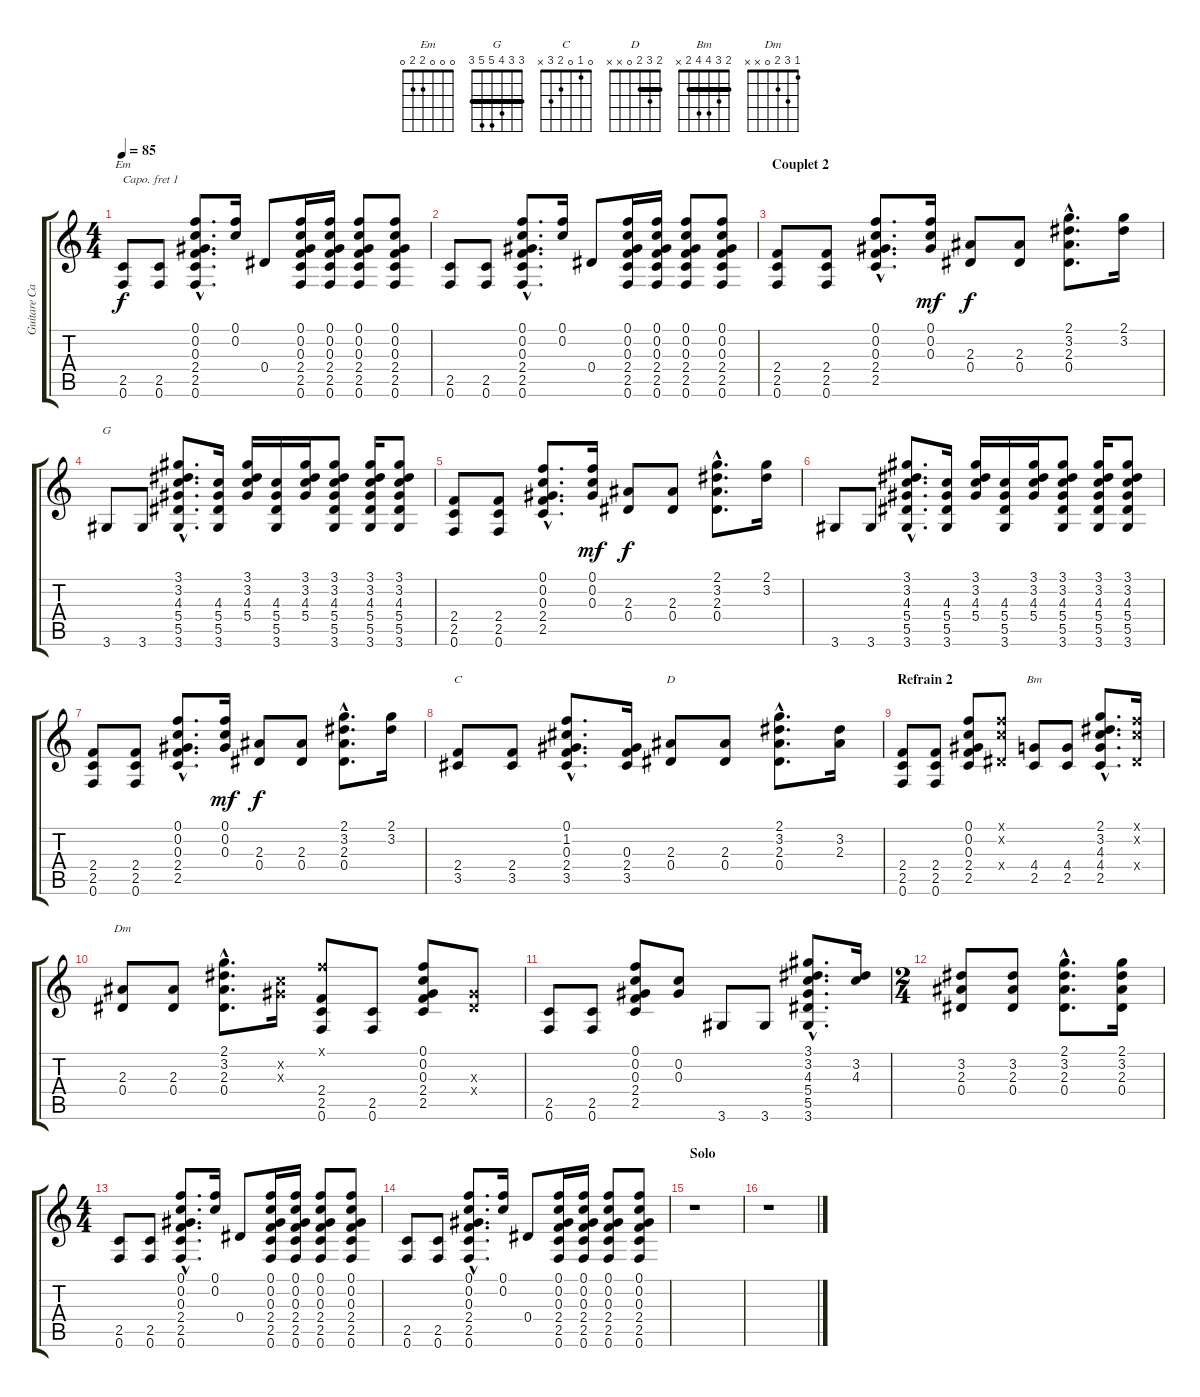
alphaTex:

\track ("Guitare Capo 1" "Guitare Ca") {instrument acousticguitarsteel}
\staff {score tabs}
\capo 1
\tuning (E4 B3 G3 D3 A2 E2) {hide}
\chord ("Em" 0 0 0 2 2 0)
\chord ("G" 3 3 4 5 5 3) {barre 3}
\chord ("C" 0 1 0 2 3 x)
\chord ("D" 2 3 2 0 x x) {barre 2}
\chord ("Bm" 2 3 4 4 2 x) {barre 2}
\chord ("Dm" 1 3 2 0 x x)
\ts (4 4)
\tempo 85
\clef g2
\ks c
(2.5 0.6).8{ch "Em" dy f} (2.5 0.6).8 (0.1{hac} 0.2{hac} 0.3{hac} 2.4{hac} 2.5{hac} 0.6{hac}).8{d} (0.1 0.2).16 0.4.8 (0.1 0.2 0.3 2.4 2.5 0.6).16 (0.1 0.2 0.3 2.4 2.5 0.6).16 (0.1 0.2 0.3 2.4 2.5 0.6).8 (0.1 0.2 0.3 2.4 2.5 0.6).8 |
(2.5 0.6).8 (2.5 0.6).8 (0.1{hac} 0.2{hac} 0.3{hac} 2.4{hac} 2.5{hac} 0.6{hac}).8{d} (0.1 0.2).16 0.4.8 (0.1 0.2 0.3 2.4 2.5 0.6).16 (0.1 0.2 0.3 2.4 2.5 0.6).16 (0.1 0.2 0.3 2.4 2.5 0.6).8 (0.1 0.2 0.3 2.4 2.5 0.6).8 |
\section ("" "Couplet 2")
(2.4 2.5 0.6).8 (2.4 2.5 0.6).8 (0.1{hac} 0.2{hac} 0.3{hac} 2.4{hac} 2.5{hac}).8{d} (0.1 0.2 0.3).16{dy mf} (2.3 0.4).8{dy f} (2.3 0.4).8 (2.1{hac} 3.2{hac} 2.3{hac} 0.4{hac}).8{d} (2.1 3.2).16 |
3.6.8{ch "G"} 3.6.8 (3.1{hac} 3.2{hac} 4.3{hac} 5.4{hac} 5.5{hac} 3.6{hac}).8{d} (4.3 5.4 5.5 3.6).16 (3.1 3.2 4.3 5.4).16 (4.3 5.4 5.5 3.6).16 (3.1 3.2 4.3 5.4).16 (3.1 3.2 4.3 5.4 5.5 3.6).8 (3.1 3.2 4.3 5.4 5.5 3.6).16 (3.1 3.2 4.3 5.4 5.5 3.6).8 |
(2.4 2.5 0.6).8 (2.4 2.5 0.6).8 (0.1{hac} 0.2{hac} 0.3{hac} 2.4{hac} 2.5{hac}).8{d} (0.1 0.2 0.3).16{dy mf} (2.3 0.4).8{dy f} (2.3 0.4).8 (2.1{hac} 3.2{hac} 2.3{hac} 0.4{hac}).8{d} (2.1 3.2).16 |
3.6.8 3.6.8 (3.1{hac} 3.2{hac} 4.3{hac} 5.4{hac} 5.5{hac} 3.6{hac}).8{d} (4.3 5.4 5.5 3.6).16 (3.1 3.2 4.3 5.4).16 (4.3 5.4 5.5 3.6).16 (3.1 3.2 4.3 5.4).16 (3.1 3.2 4.3 5.4 5.5 3.6).8 (3.1 3.2 4.3 5.4 5.5 3.6).16 (3.1 3.2 4.3 5.4 5.5 3.6).8 |
(2.4 2.5 0.6).8 (2.4 2.5 0.6).8 (0.1{hac} 0.2{hac} 0.3{hac} 2.4{hac} 2.5{hac}).8{d} (0.1 0.2 0.3).16{dy mf} (2.3 0.4).8{dy f} (2.3 0.4).8 (2.1{hac} 3.2{hac} 2.3{hac} 0.4{hac}).8{d} (2.1 3.2).16 |
(2.4 3.5).8{ch "C"} (2.4 3.5).8 (0.1{hac} 1.2{hac} 0.3{hac} 2.4{hac} 3.5{hac}).8{d} (0.3 2.4 3.5).16 (2.3 0.4).8{ch "D"} (2.3 0.4).8 (2.1{hac} 3.2{hac} 2.3{hac} 0.4{hac}).8{d} (3.2 2.3).16 |
\section ("" "Refrain 2")
(2.4 2.5 0.6).8 (2.4 2.5 0.6).8 (0.1 0.2 0.3 2.4 2.5).8 (0.1{x} 0.2{x} 0.4{x}).8 (4.4 2.5).8{ch "Bm"} (4.4 2.5).8 (2.1{hac} 3.2{hac} 4.3{hac} 4.4{hac} 2.5{hac}).8{d} (0.1{x} 0.2{x} 0.4{x}).16 |
(2.3 0.4).8{ch "Dm"} (2.3 0.4).8 (2.1{hac} 3.2{hac} 2.3{hac} 0.4{hac}).8{d} (0.2{x} 0.3{x}).16 (0.1{x} 2.4 2.5 0.6).8 (2.5 0.6).8 (0.1 0.2 0.3 2.4 2.5).8 (0.3{x} 0.4{x}).8 |
(2.5 0.6).8 (2.5 0.6).8 (0.1 0.2 0.3 2.4 2.5).8 (0.2 0.3).8 3.6.8 3.6.8 (3.1{hac} 3.2{hac} 4.3{hac} 5.4{hac} 5.5{hac} 3.6{hac}).8{d} (3.2 4.3).16 |
\ts (2 4)
(3.2 2.3 0.4).8 (3.2 2.3 0.4).8 (2.1{hac} 3.2{hac} 2.3{hac} 0.4{hac}).8{d} (2.1 3.2 2.3 0.4).16 |
\ts (4 4)
(2.5 0.6).8 (2.5 0.6).8 (0.1{hac} 0.2{hac} 0.3{hac} 2.4{hac} 2.5{hac} 0.6{hac}).8{d} (0.1 0.2).16 0.4.8 (0.1 0.2 0.3 2.4 2.5 0.6).16 (0.1 0.2 0.3 2.4 2.5 0.6).16 (0.1 0.2 0.3 2.4 2.5 0.6).8 (0.1 0.2 0.3 2.4 2.5 0.6).8 |
(2.5 0.6).8 (2.5 0.6).8 (0.1{hac} 0.2{hac} 0.3{hac} 2.4{hac} 2.5{hac} 0.6{hac}).8{d} (0.1 0.2).16 0.4.8 (0.1 0.2 0.3 2.4 2.5 0.6).16 (0.1 0.2 0.3 2.4 2.5 0.6).16 (0.1 0.2 0.3 2.4 2.5 0.6).8 (0.1 0.2 0.3 2.4 2.5 0.6).8 |
\section ("" "Solo")
r.1 |
r.1
